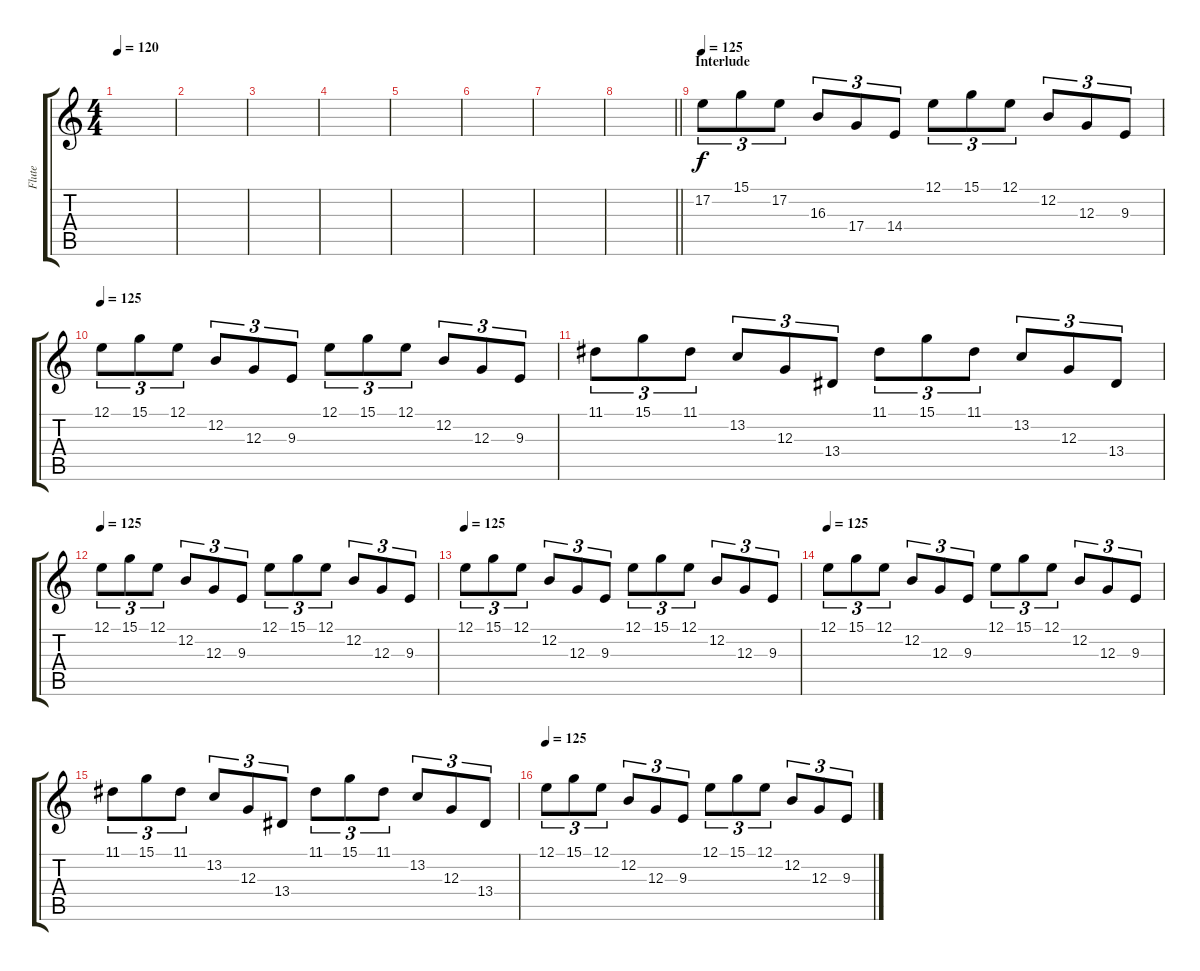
\track ("Flute" "Flute") {instrument flute}
\staff {score tabs}
\tuning (E4 B3 G3 D3 A2 E2) {hide}
\ts (4 4)
\tempo 120
\clef g2
\ks c
|
|
|
|
|
|
|
\barLineRight lightlight
|
\section ("" "Interlude")
\tempo 125
17.2.8{tu (3 2)} 15.1.8{tu (3 2)} 17.2.8{tu (3 2)} 16.3.8{tu (3 2)} 17.4.8{tu (3 2)} 14.4.8{tu (3 2)} 12.1.8{tu (3 2)} 15.1.8{tu (3 2)} 12.1.8{tu (3 2)} 12.2.8{tu (3 2)} 12.3.8{tu (3 2)} 9.3.8{tu (3 2)} |
\tempo 125
12.1.8{tu (3 2)} 15.1.8{tu (3 2)} 12.1.8{tu (3 2)} 12.2.8{tu (3 2)} 12.3.8{tu (3 2)} 9.3.8{tu (3 2)} 12.1.8{tu (3 2)} 15.1.8{tu (3 2)} 12.1.8{tu (3 2)} 12.2.8{tu (3 2)} 12.3.8{tu (3 2)} 9.3.8{tu (3 2)} |
11.1.8{tu (3 2)} 15.1.8{tu (3 2)} 11.1.8{tu (3 2)} 13.2.8{tu (3 2)} 12.3.8{tu (3 2)} 13.4.8{tu (3 2)} 11.1.8{tu (3 2)} 15.1.8{tu (3 2)} 11.1.8{tu (3 2)} 13.2.8{tu (3 2)} 12.3.8{tu (3 2)} 13.4.8{tu (3 2)} |
\tempo 125
12.1.8{tu (3 2)} 15.1.8{tu (3 2)} 12.1.8{tu (3 2)} 12.2.8{tu (3 2)} 12.3.8{tu (3 2)} 9.3.8{tu (3 2)} 12.1.8{tu (3 2)} 15.1.8{tu (3 2)} 12.1.8{tu (3 2)} 12.2.8{tu (3 2)} 12.3.8{tu (3 2)} 9.3.8{tu (3 2)} |
\tempo 125
12.1.8{tu (3 2)} 15.1.8{tu (3 2)} 12.1.8{tu (3 2)} 12.2.8{tu (3 2)} 12.3.8{tu (3 2)} 9.3.8{tu (3 2)} 12.1.8{tu (3 2)} 15.1.8{tu (3 2)} 12.1.8{tu (3 2)} 12.2.8{tu (3 2)} 12.3.8{tu (3 2)} 9.3.8{tu (3 2)} |
\tempo 125
12.1.8{tu (3 2)} 15.1.8{tu (3 2)} 12.1.8{tu (3 2)} 12.2.8{tu (3 2)} 12.3.8{tu (3 2)} 9.3.8{tu (3 2)} 12.1.8{tu (3 2)} 15.1.8{tu (3 2)} 12.1.8{tu (3 2)} 12.2.8{tu (3 2)} 12.3.8{tu (3 2)} 9.3.8{tu (3 2)} |
11.1.8{tu (3 2)} 15.1.8{tu (3 2)} 11.1.8{tu (3 2)} 13.2.8{tu (3 2)} 12.3.8{tu (3 2)} 13.4.8{tu (3 2)} 11.1.8{tu (3 2)} 15.1.8{tu (3 2)} 11.1.8{tu (3 2)} 13.2.8{tu (3 2)} 12.3.8{tu (3 2)} 13.4.8{tu (3 2)} |
\tempo 125
12.1.8{tu (3 2)} 15.1.8{tu (3 2)} 12.1.8{tu (3 2)} 12.2.8{tu (3 2)} 12.3.8{tu (3 2)} 9.3.8{tu (3 2)} 12.1.8{tu (3 2)} 15.1.8{tu (3 2)} 12.1.8{tu (3 2)} 12.2.8{tu (3 2)} 12.3.8{tu (3 2)} 9.3.8{tu (3 2)}
